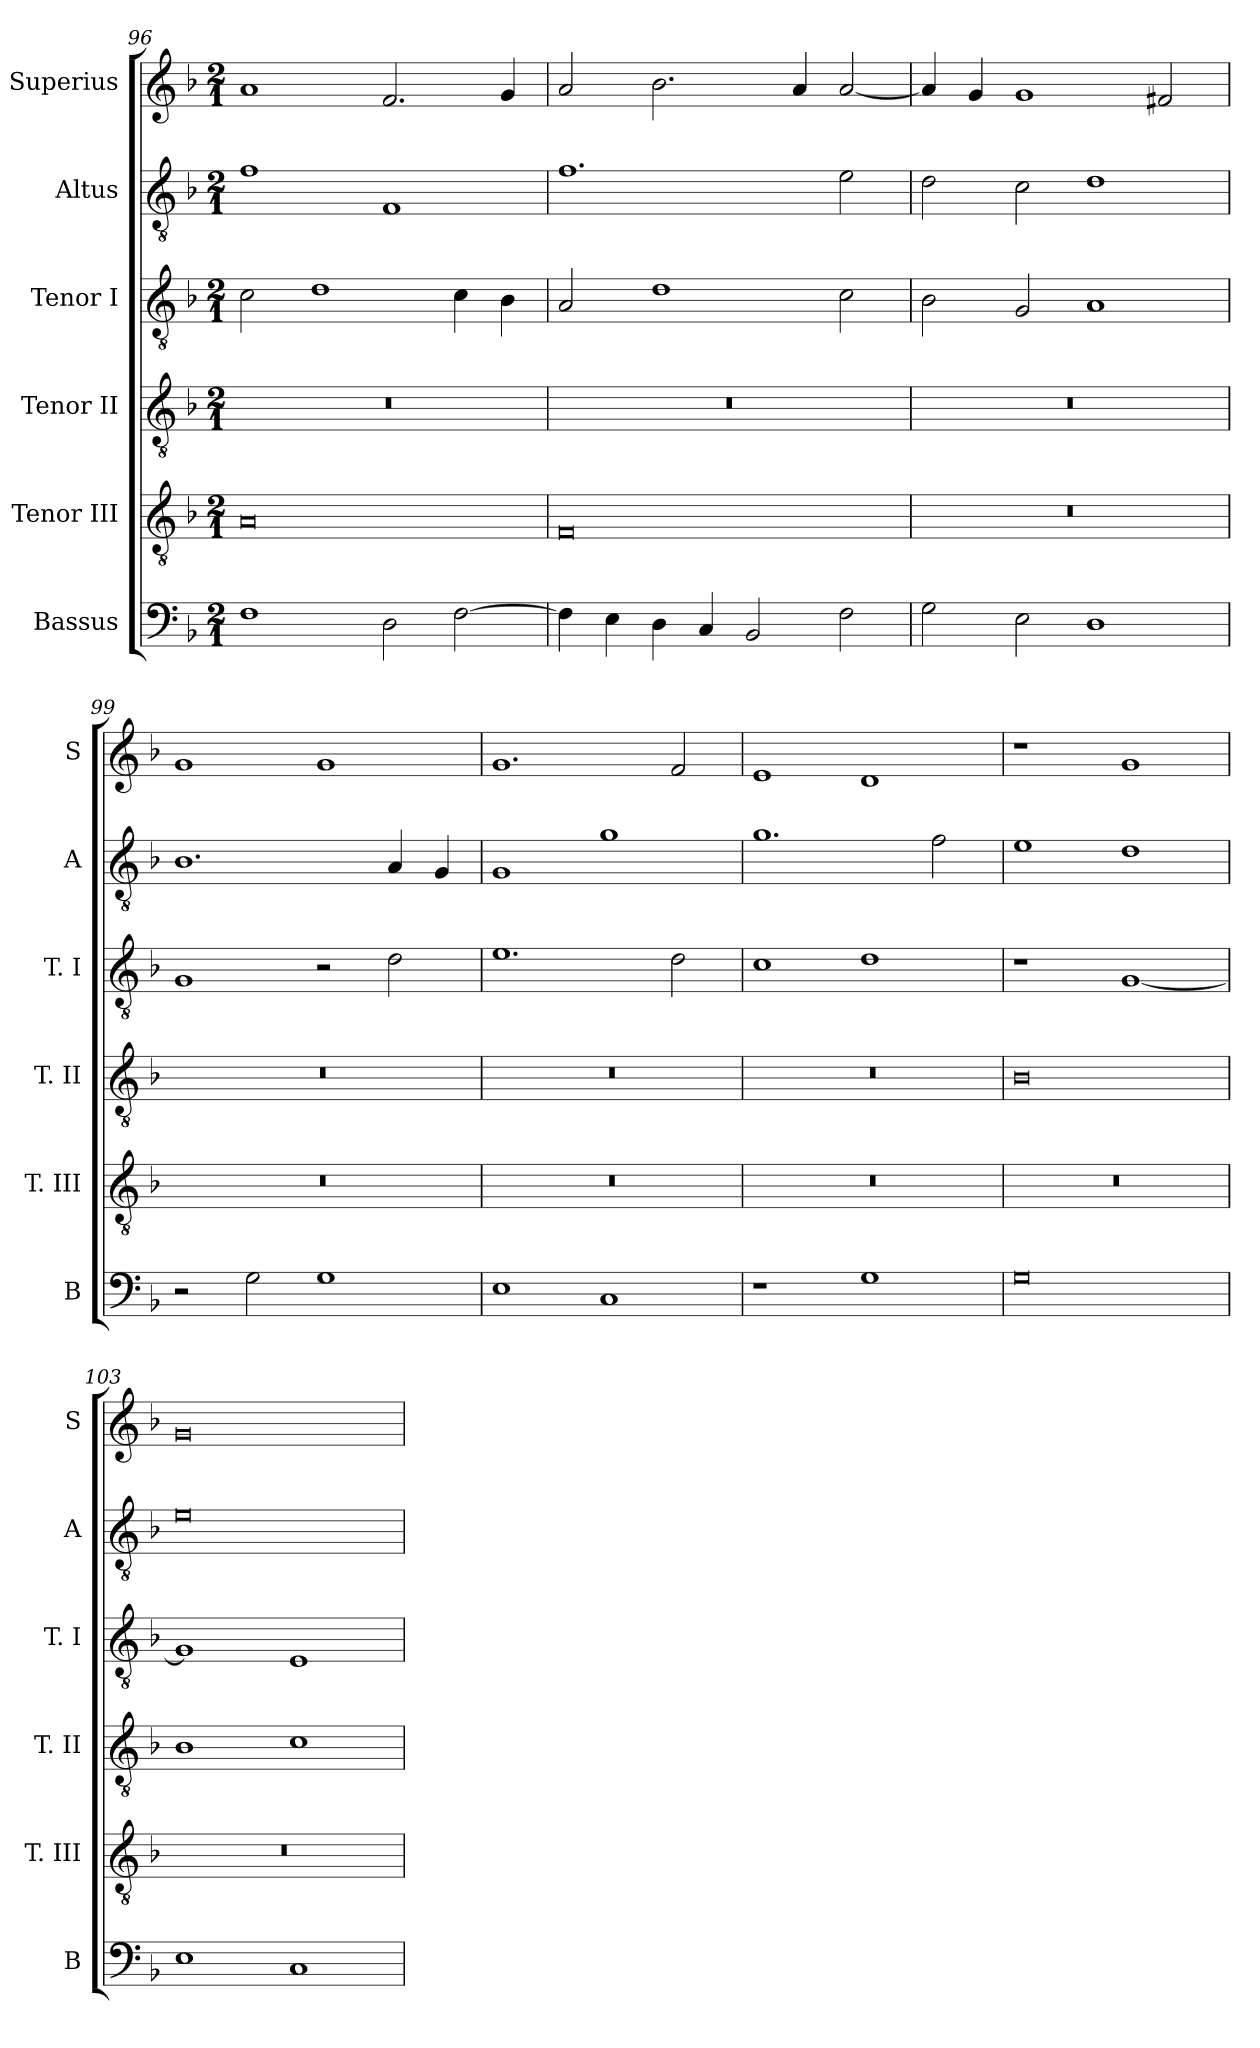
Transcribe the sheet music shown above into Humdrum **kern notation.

**kern	**kern	**kern	**kern	**kern	**kern
*part6	*part5	*part4	*part3	*part2	*part1
*staff6	*staff5	*staff4	*staff3	*staff2	*staff1
*I"Bassus	*I"Tenor III	*I"Tenor II	*I"Tenor I	*I"Altus	*I"Superius
*I'B	*I'T. III	*I'T. II	*I'T. I	*I'A	*I'S
*clefF4	*clefGv2	*clefGv2	*clefGv2	*clefGv2	*clefG2
*k[b-]	*k[b-]	*k[b-]	*k[b-]	*k[b-]	*k[b-]
*F:	*F:	*F:	*F:	*F:	*F:
*M2/1	*M2/1	*M2/1	*M2/1	*M2/1	*M2/1
=96	=96	=96	=96	=96	=96
1F	0A	0r	2c	1f	1a
.	.	.	1d	.	.
2D	.	.	.	1F	2.f
[2F	.	.	4c	.	.
.	.	.	4B-	.	4g
=97	=97	=97	=97	=97	=97
4F]	0F	0r	2A	1.f	2a
4E	.	.	.	.	.
4D	.	.	1d	.	2.b-
4C	.	.	.	.	.
2BB-	.	.	.	.	.
.	.	.	.	.	4a
2F	.	.	2c	2e	[2a
=98	=98	=98	=98	=98	=98
2G	0r	0r	2B-	2d	4a]
.	.	.	.	.	4g
2E	.	.	2G	2c	1g
1D	.	.	1A	1d	.
.	.	.	.	.	2f#X
=99	=99	=99	=99	=99	=99
2r	0r	0r	1G	1.B-	1g
2G	.	.	.	.	.
1G	.	.	2r	.	1g
.	.	.	2d	4A	.
.	.	.	.	4G	.
=100	=100	=100	=100	=100	=100
1E	0r	0r	1.e	1G	1.g
1C	.	.	.	1g	.
.	.	.	2d	.	2f
=101	=101	=101	=101	=101	=101
1r	0r	0r	1c	1.g	1e
1G	.	.	1d	.	1d
.	.	.	.	2f	.
=102	=102	=102	=102	=102	=102
0G	0r	0B-	1r	1e	1r
.	.	.	[1G	1d	1g
=103	=103	=103	=103	=103	=103
1E	0r	1B-	1G]	0e	0g
1C	.	1c	1E	.	.
=	=	=	=	=	=
*-	*-	*-	*-	*-	*-
